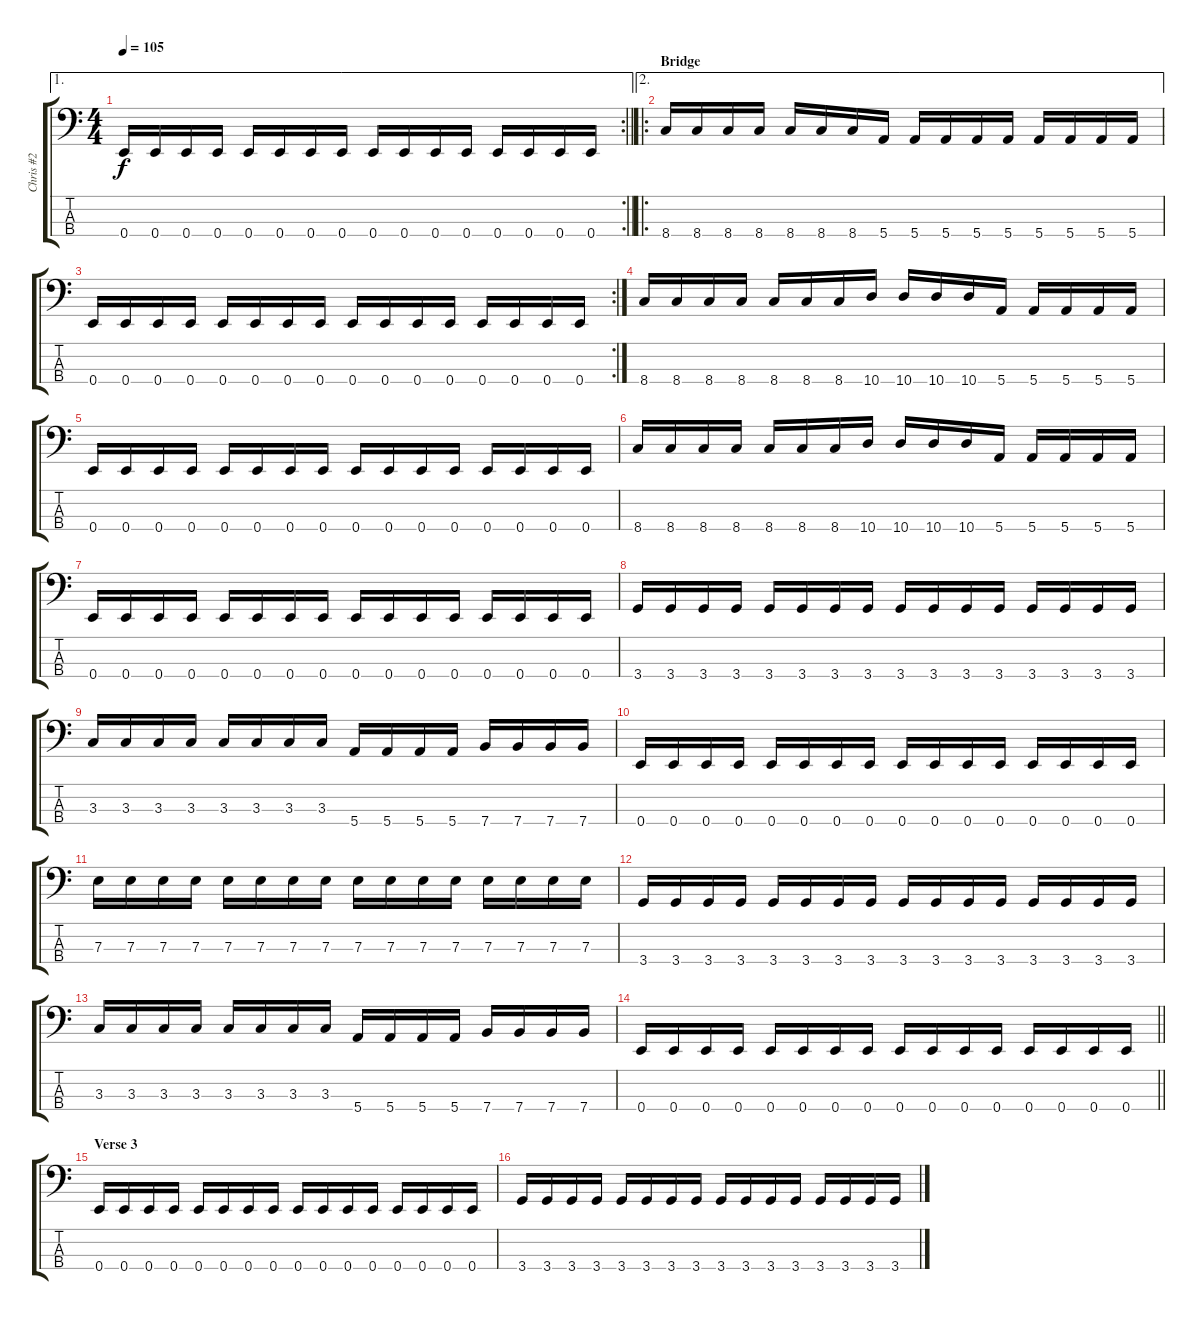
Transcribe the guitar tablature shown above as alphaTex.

\track ("Chris #2" "Chris #2") {instrument electricbasspick}
\staff {score tabs}
\tuning (G2 D2 A1 E1) {hide}
\ae 1
\rc 2
\ts (4 4)
\tempo 105
\clef f4
\barLineRight lightlight
\ks c
0.4.16{dy f} 0.4.16 0.4.16 0.4.16 0.4.16 0.4.16 0.4.16 0.4.16 0.4.16 0.4.16 0.4.16 0.4.16 0.4.16 0.4.16 0.4.16 0.4.16 |
\ae 2
\ro
\section ("" "Bridge")
8.4.16 8.4.16 8.4.16 8.4.16 8.4.16 8.4.16 8.4.16 5.4.16 5.4.16 5.4.16 5.4.16 5.4.16 5.4.16 5.4.16 5.4.16 5.4.16 |
\rc 2
0.4.16 0.4.16 0.4.16 0.4.16 0.4.16 0.4.16 0.4.16 0.4.16 0.4.16 0.4.16 0.4.16 0.4.16 0.4.16 0.4.16 0.4.16 0.4.16 |
8.4.16 8.4.16 8.4.16 8.4.16 8.4.16 8.4.16 8.4.16 10.4.16 10.4.16 10.4.16 10.4.16 5.4.16 5.4.16 5.4.16 5.4.16 5.4.16 |
0.4.16 0.4.16 0.4.16 0.4.16 0.4.16 0.4.16 0.4.16 0.4.16 0.4.16 0.4.16 0.4.16 0.4.16 0.4.16 0.4.16 0.4.16 0.4.16 |
8.4.16 8.4.16 8.4.16 8.4.16 8.4.16 8.4.16 8.4.16 10.4.16 10.4.16 10.4.16 10.4.16 5.4.16 5.4.16 5.4.16 5.4.16 5.4.16 |
0.4.16 0.4.16 0.4.16 0.4.16 0.4.16 0.4.16 0.4.16 0.4.16 0.4.16 0.4.16 0.4.16 0.4.16 0.4.16 0.4.16 0.4.16 0.4.16 |
3.4.16 3.4.16 3.4.16 3.4.16 3.4.16 3.4.16 3.4.16 3.4.16 3.4.16 3.4.16 3.4.16 3.4.16 3.4.16 3.4.16 3.4.16 3.4.16 |
3.3.16 3.3.16 3.3.16 3.3.16 3.3.16 3.3.16 3.3.16 3.3.16 5.4.16 5.4.16 5.4.16 5.4.16 7.4.16 7.4.16 7.4.16 7.4.16 |
0.4.16 0.4.16 0.4.16 0.4.16 0.4.16 0.4.16 0.4.16 0.4.16 0.4.16 0.4.16 0.4.16 0.4.16 0.4.16 0.4.16 0.4.16 0.4.16 |
7.3.16 7.3.16 7.3.16 7.3.16 7.3.16 7.3.16 7.3.16 7.3.16 7.3.16 7.3.16 7.3.16 7.3.16 7.3.16 7.3.16 7.3.16 7.3.16 |
3.4.16 3.4.16 3.4.16 3.4.16 3.4.16 3.4.16 3.4.16 3.4.16 3.4.16 3.4.16 3.4.16 3.4.16 3.4.16 3.4.16 3.4.16 3.4.16 |
3.3.16 3.3.16 3.3.16 3.3.16 3.3.16 3.3.16 3.3.16 3.3.16 5.4.16 5.4.16 5.4.16 5.4.16 7.4.16 7.4.16 7.4.16 7.4.16 |
\barLineRight lightlight
0.4.16 0.4.16 0.4.16 0.4.16 0.4.16 0.4.16 0.4.16 0.4.16 0.4.16 0.4.16 0.4.16 0.4.16 0.4.16 0.4.16 0.4.16 0.4.16 |
\section ("" "Verse 3")
0.4.16 0.4.16 0.4.16 0.4.16 0.4.16 0.4.16 0.4.16 0.4.16 0.4.16 0.4.16 0.4.16 0.4.16 0.4.16 0.4.16 0.4.16 0.4.16 |
3.4.16 3.4.16 3.4.16 3.4.16 3.4.16 3.4.16 3.4.16 3.4.16 3.4.16 3.4.16 3.4.16 3.4.16 3.4.16 3.4.16 3.4.16 3.4.16
